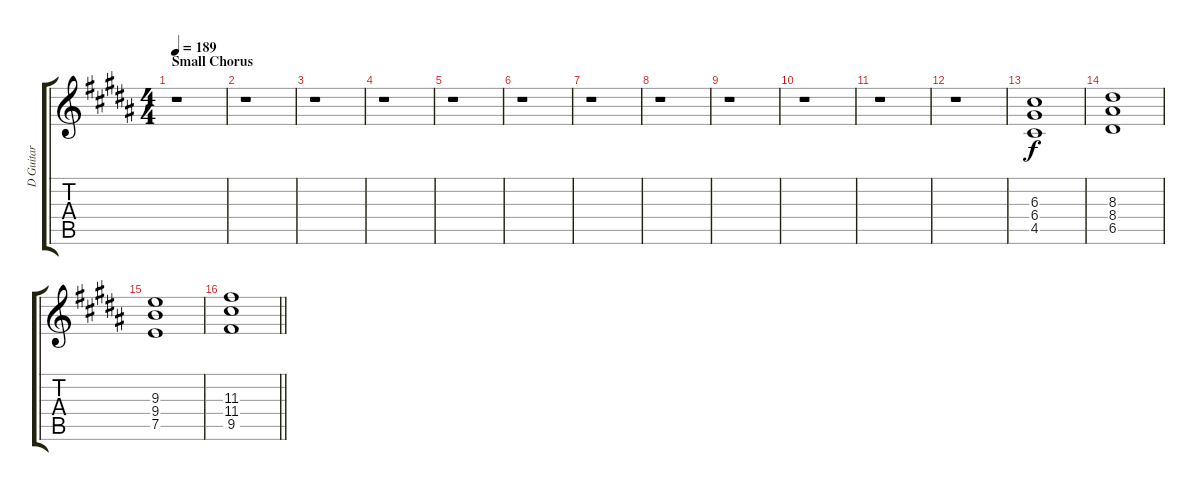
\track ("D Guitar" "D Guitar") {instrument distortionguitar}
\staff {score tabs}
\tuning (E4 B3 G3 D3 A2 E2) {hide}
\ts (4 4)
\section ("" "Small Chorus")
\tempo 189
\clef g2
\ks b
r.1{dy mf} |
r.1 |
r.1 |
r.1 |
r.1 |
r.1 |
r.1 |
r.1 |
r.1 |
r.1 |
r.1 |
r.1 |
(6.3 6.4 4.5).1{dy f} |
(8.3 8.4 6.5).1 |
(9.3 9.4 7.5).1 |
\barLineRight lightlight
(11.3 11.4 9.5).1
